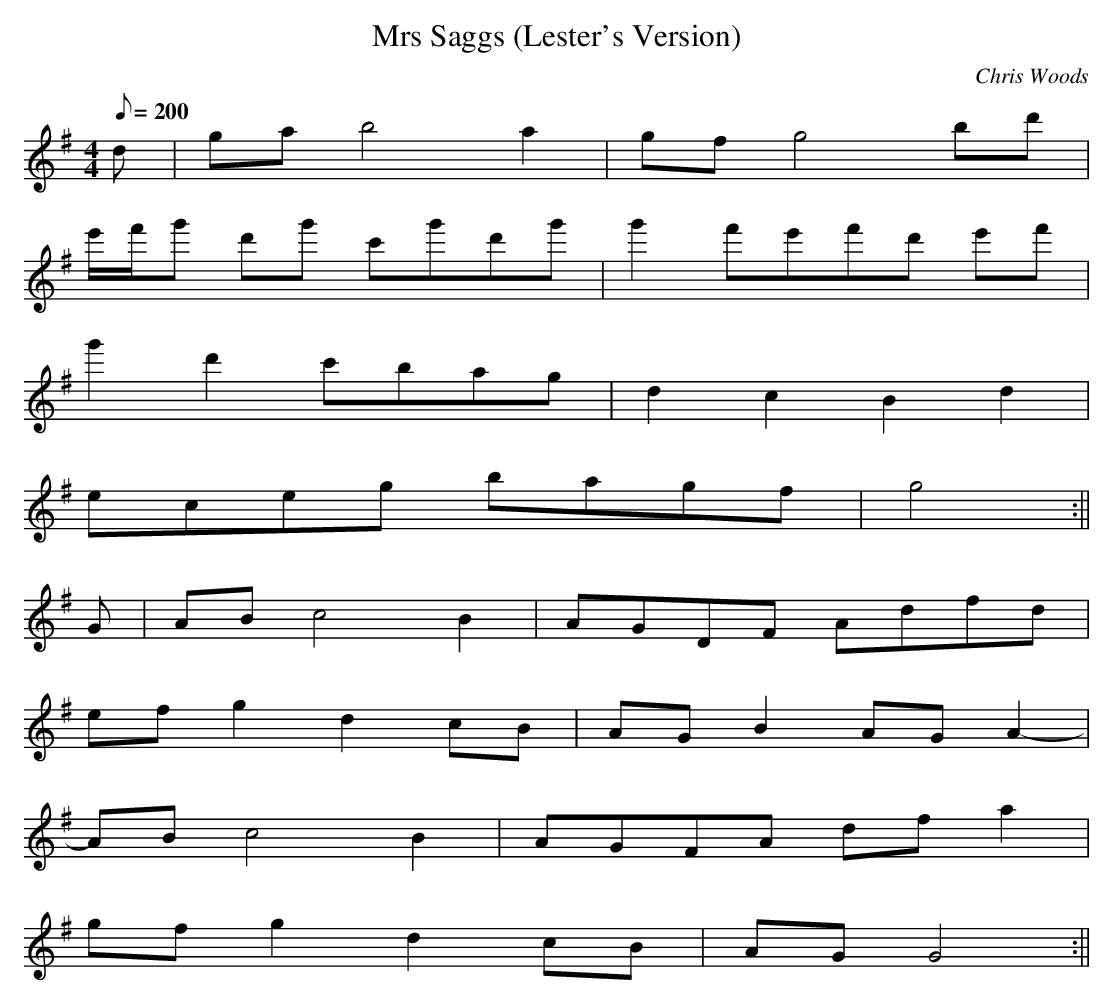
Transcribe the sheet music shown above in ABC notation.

X:1
T:Mrs Saggs (Lester's Version)
C:Chris Woods
M:4/4
L:1/8
Q:1/8=200
K:G
d | ga b4 a2 | gf g4 bd' |
e'/f'/g' d'g' c'g'd'g' | g'2 f'e'f'd' e'f' |
g'2 d'2 c'bag | d2 c2 B2 d2 |
eceg bagf | g4 :||
G | AB c4 B2 | AGDF Adfd |
ef g2 d2 cB | AG B2 AG A2- |
AB c4 B2 | AGFA df a2 |
gf g2 d2 cB | AG G4 :||
